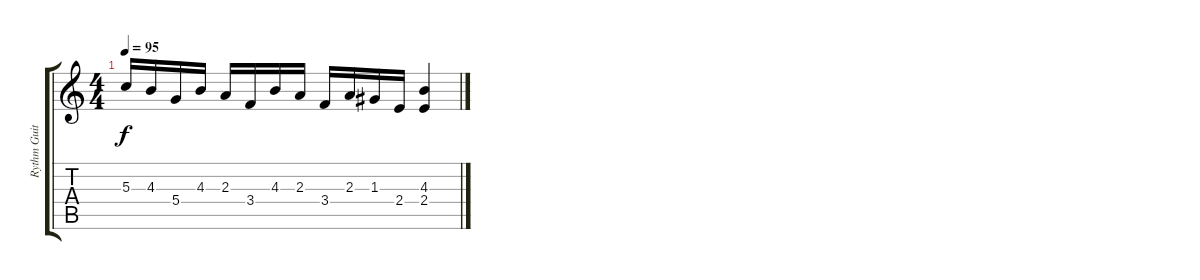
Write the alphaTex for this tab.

\track ("Rythm Guitar II" "Rythm Guit") {instrument acousticguitarsteel}
\staff {score tabs}
\tuning (E4 B3 G3 D3 A2 E2) {hide}
\ts (4 4)
\tempo 95
\clef g2
\ks c
5.3.16{dy f} 4.3.16 5.4.16 4.3.16 2.3.16 3.4.16 4.3.16 2.3.16 3.4.16 2.3.16 1.3.16 2.4.16 (4.3 2.4).4
